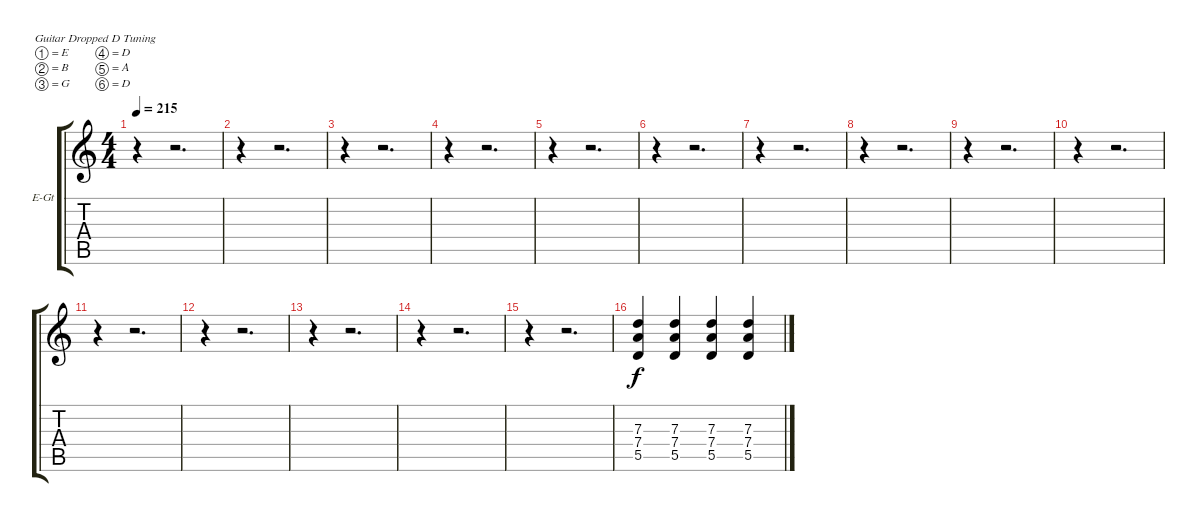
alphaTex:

\bracketExtendMode groupsimilarinstruments
\firstSystemTrackNameOrientation horizontal
\otherSystemsTrackNameOrientation horizontal
\track ("Overdriven-guitar (Richard)" "E-Gt") {instrument overdrivenguitar}
\staff {score tabs}
\tuning (E4 B3 G3 D3 A2 D2)
\ts (4 4)
\tempo 215
\clef g2
\ks c
r.4{dy f} r.2{d} |
r.4 r.2{d} |
r.4 r.2{d} |
r.4 r.2{d} |
r.4 r.2{d} |
r.4 r.2{d} |
r.4 r.2{d} |
r.4 r.2{d} |
r.4 r.2{d} |
r.4 r.2{d} |
r.4 r.2{d} |
r.4 r.2{d} |
r.4 r.2{d} |
r.4 r.2{d} |
r.4 r.2{d} |
(7.3 7.4 5.5).4 (7.3 7.4 5.5).4 (7.3 7.4 5.5).4 (7.3 7.4 5.5).4
